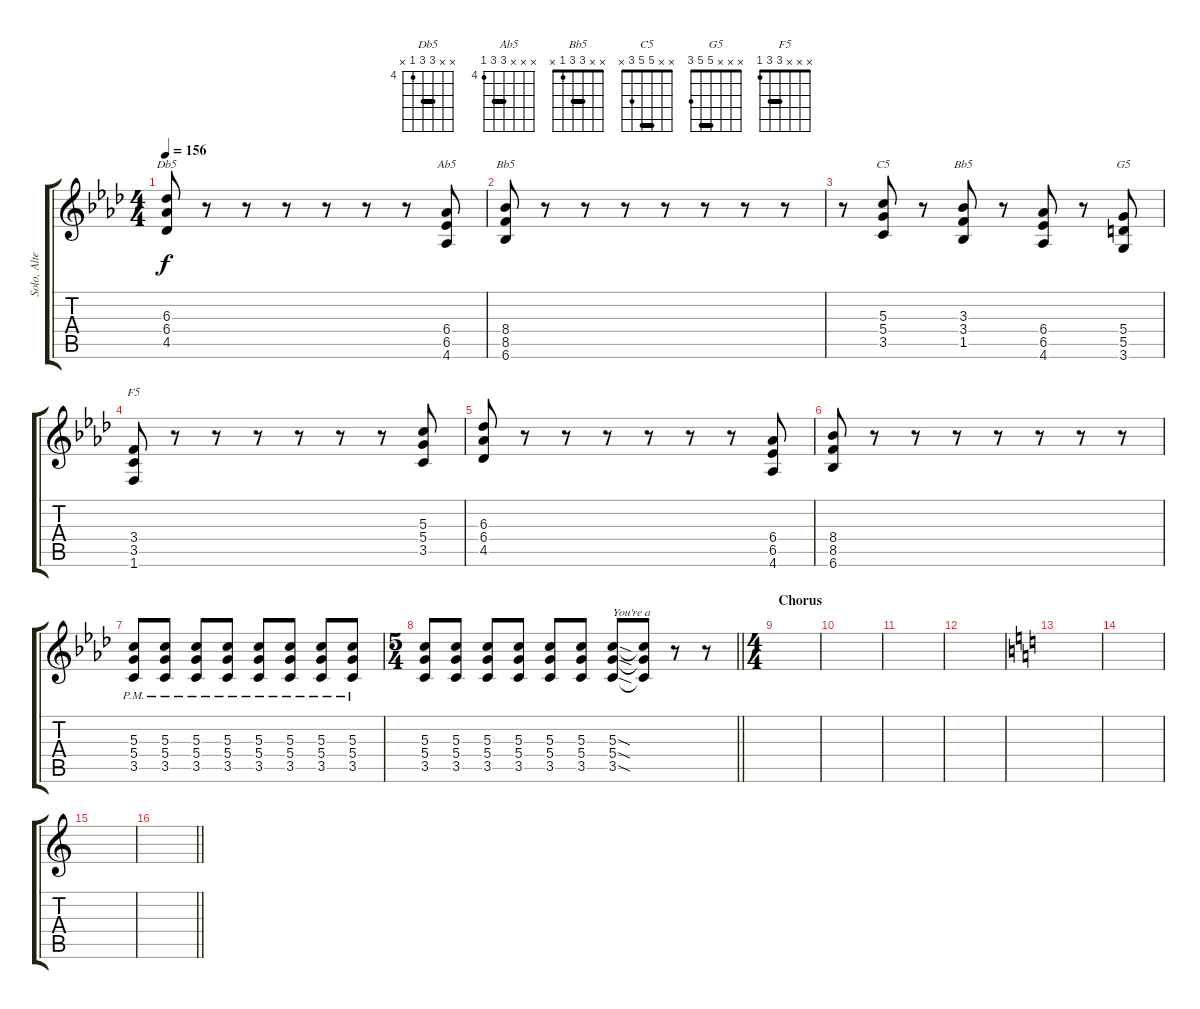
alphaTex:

\track ("Solo, Alternate" "Solo, Alte") {instrument overdrivenguitar}
\staff {score tabs}
\tuning (E4 B3 G3 D3 A2 E2) {hide}
\chord ("Db5" x x 6 6 4 x) {firstfret 4 barre 6}
\chord ("Ab5" x x x 6 6 4) {firstfret 4 barre 6}
\chord ("Bb5" x x x 8 8 6) {firstfret 6 barre 8}
\chord ("C5" x x 5 5 3 x) {barre 5}
\chord ("Bb5" x x 3 3 1 x) {barre 3}
\chord ("G5" x x x 5 5 3) {barre 5}
\chord ("F5" x x x 3 3 1) {barre 3}
\ts (4 4)
\tempo 156
\clef g2
\ks ab
(6.3 6.4 4.5).8{ch "Db5" dy f} r.8 r.8 r.8 r.8 r.8 r.8 (6.4 6.5 4.6).8{ch "Ab5"} |
(8.4 8.5 6.6).8{ch "Bb5"} r.8 r.8 r.8 r.8 r.8 r.8 r.8 |
r.8 (5.3 5.4 3.5).8{ch "C5"} r.8 (3.3 3.4 1.5).8{ch "Bb5"} r.8 (6.4 6.5 4.6).8 r.8 (5.4 5.5 3.6).8{ch "G5"} |
(3.4 3.5 1.6).8{ch "F5"} r.8 r.8 r.8 r.8 r.8 r.8 (5.3 5.4 3.5).8 |
(6.3 6.4 4.5).8 r.8 r.8 r.8 r.8 r.8 r.8 (6.4 6.5 4.6).8 |
(8.4 8.5 6.6).8 r.8 r.8 r.8 r.8 r.8 r.8 r.8 |
(5.3{pm} 5.4{pm} 3.5{pm}).8 (5.3{pm} 5.4{pm} 3.5{pm}).8 (5.3{pm} 5.4{pm} 3.5{pm}).8 (5.3{pm} 5.4{pm} 3.5{pm}).8 (5.3{pm} 5.4{pm} 3.5{pm}).8 (5.3{pm} 5.4{pm} 3.5{pm}).8 (5.3{pm} 5.4{pm} 3.5{pm}).8 (5.3{pm} 5.4{pm} 3.5{pm}).8 |
\ts (5 4)
\barLineRight lightlight
(5.3 5.4 3.5).8 (5.3 5.4 3.5).8 (5.3 5.4 3.5).8 (5.3 5.4 3.5).8 (5.3 5.4 3.5).8 (5.3 5.4 3.5).8 (5.3{sod} 5.4{sod} 3.5{sod}).8{txt "You're a"} (5.3{t} 5.4{t} 3.5{t}).8 r.8 r.8 |
\ts (4 4)
\section ("" "Chorus")
|
|
|
|
\ks c
|
|
|
\barLineRight lightlight
